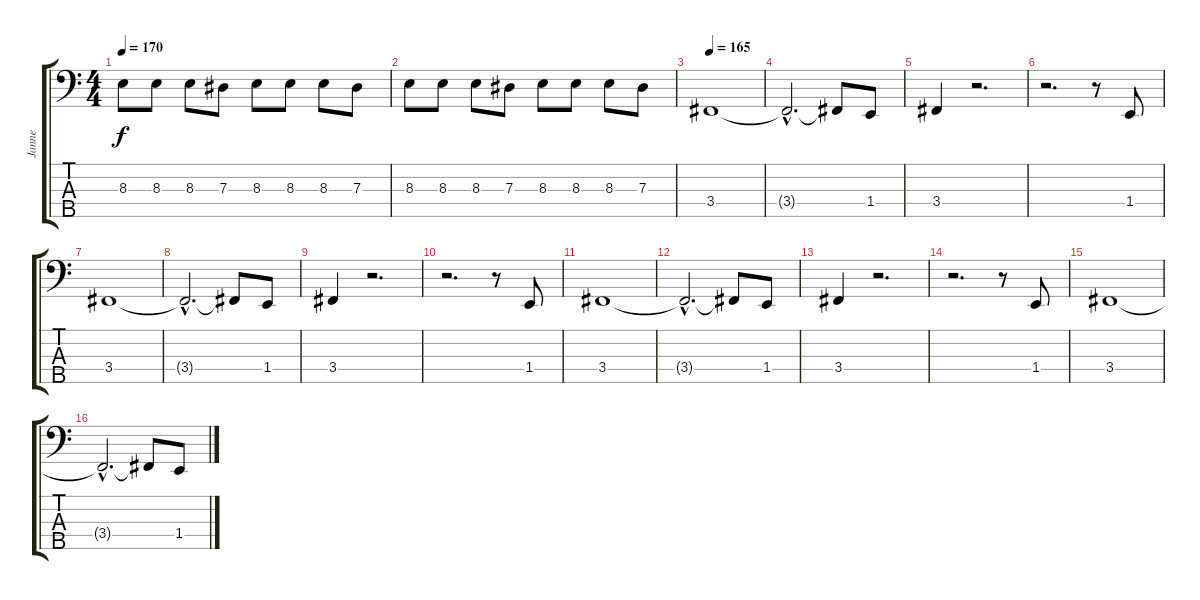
\track ("Janne" "Janne") {instrument electricbassfinger}
\staff {score tabs}
\tuning (Gb2 Db2 Ab1 Eb1 Bb0) {hide}
\ts (4 4)
\tempo 170
\clef f4
\ks c
8.3.8{dy f} 8.3.8 8.3.8 7.3.8 8.3.8 8.3.8 8.3.8 7.3.8 |
8.3.8 8.3.8 8.3.8 7.3.8 8.3.8 8.3.8 8.3.8 7.3.8 |
\tempo 165
3.4.1 |
3.4{hac t}.2{d} 3.4{t}.8 1.4.8 |
3.4.4 r.2{d} |
r.2{d} r.8 1.4.8 |
3.4.1 |
3.4{hac t}.2{d} 3.4{t}.8 1.4.8 |
3.4.4 r.2{d} |
r.2{d} r.8 1.4.8 |
3.4.1 |
3.4{hac t}.2{d} 3.4{t}.8 1.4.8 |
3.4.4 r.2{d} |
r.2{d} r.8 1.4.8 |
3.4.1 |
3.4{hac t}.2{d} 3.4{t}.8 1.4.8
